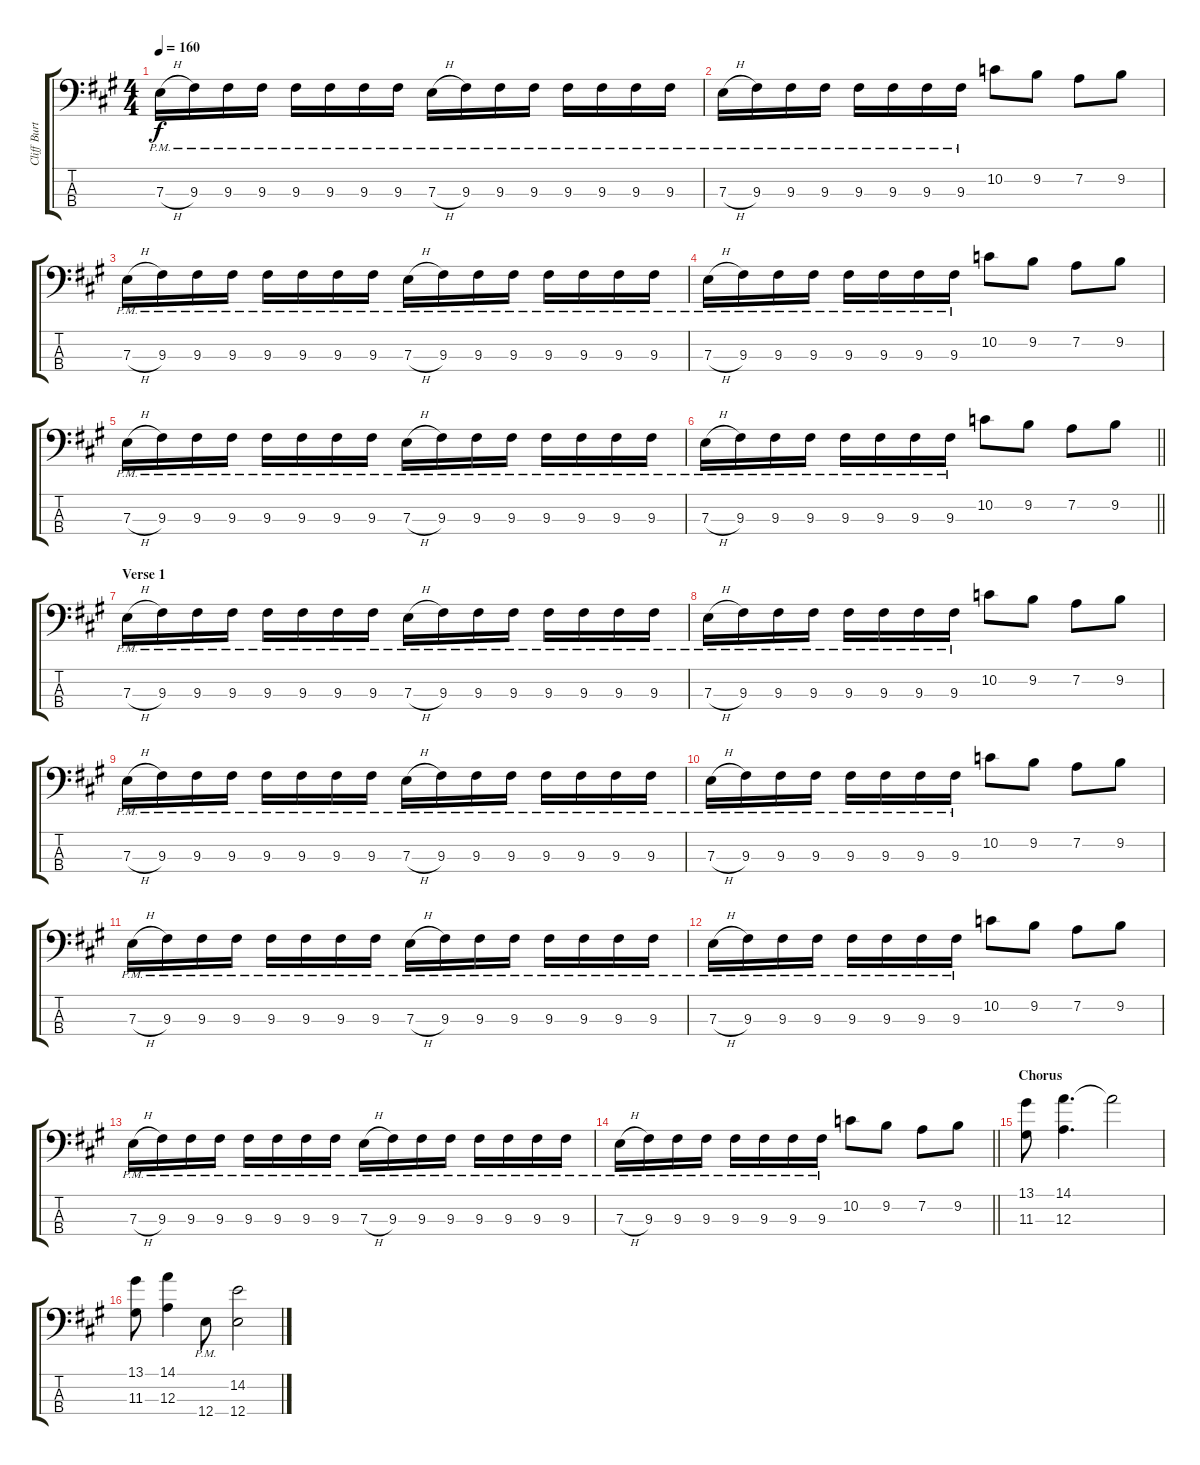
\track ("Cliff Burton" "Cliff Burt") {instrument electricbassfinger}
\staff {score tabs}
\tuning (G2 D2 A1 E1) {hide}
\ts (4 4)
\tempo 160
\clef f4
\ks a
7.3{h pm}.16{dy f} 9.3{pm}.16 9.3{pm}.16 9.3{pm}.16 9.3{pm}.16 9.3{pm}.16 9.3{pm}.16 9.3{pm}.16 7.3{h pm}.16 9.3{pm}.16 9.3{pm}.16 9.3{pm}.16 9.3{pm}.16 9.3{pm}.16 9.3{pm}.16 9.3{pm}.16 |
7.3{h pm}.16 9.3{pm}.16 9.3{pm}.16 9.3{pm}.16 9.3{pm}.16 9.3{pm}.16 9.3{pm}.16 9.3{pm}.16 10.2.8 9.2.8 7.2.8 9.2.8 |
7.3{h pm}.16 9.3{pm}.16 9.3{pm}.16 9.3{pm}.16 9.3{pm}.16 9.3{pm}.16 9.3{pm}.16 9.3{pm}.16 7.3{h pm}.16 9.3{pm}.16 9.3{pm}.16 9.3{pm}.16 9.3{pm}.16 9.3{pm}.16 9.3{pm}.16 9.3{pm}.16 |
7.3{h pm}.16 9.3{pm}.16 9.3{pm}.16 9.3{pm}.16 9.3{pm}.16 9.3{pm}.16 9.3{pm}.16 9.3{pm}.16 10.2.8 9.2.8 7.2.8 9.2.8 |
7.3{h pm}.16 9.3{pm}.16 9.3{pm}.16 9.3{pm}.16 9.3{pm}.16 9.3{pm}.16 9.3{pm}.16 9.3{pm}.16 7.3{h pm}.16 9.3{pm}.16 9.3{pm}.16 9.3{pm}.16 9.3{pm}.16 9.3{pm}.16 9.3{pm}.16 9.3{pm}.16 |
\barLineRight lightlight
7.3{h pm}.16 9.3{pm}.16 9.3{pm}.16 9.3{pm}.16 9.3{pm}.16 9.3{pm}.16 9.3{pm}.16 9.3{pm}.16 10.2.8 9.2.8 7.2.8 9.2.8 |
\section ("" "Verse 1")
7.3{h pm}.16 9.3{pm}.16 9.3{pm}.16 9.3{pm}.16 9.3{pm}.16 9.3{pm}.16 9.3{pm}.16 9.3{pm}.16 7.3{h pm}.16 9.3{pm}.16 9.3{pm}.16 9.3{pm}.16 9.3{pm}.16 9.3{pm}.16 9.3{pm}.16 9.3{pm}.16 |
7.3{h pm}.16 9.3{pm}.16 9.3{pm}.16 9.3{pm}.16 9.3{pm}.16 9.3{pm}.16 9.3{pm}.16 9.3{pm}.16 10.2.8 9.2.8 7.2.8 9.2.8 |
7.3{h pm}.16 9.3{pm}.16 9.3{pm}.16 9.3{pm}.16 9.3{pm}.16 9.3{pm}.16 9.3{pm}.16 9.3{pm}.16 7.3{h pm}.16 9.3{pm}.16 9.3{pm}.16 9.3{pm}.16 9.3{pm}.16 9.3{pm}.16 9.3{pm}.16 9.3{pm}.16 |
7.3{h pm}.16 9.3{pm}.16 9.3{pm}.16 9.3{pm}.16 9.3{pm}.16 9.3{pm}.16 9.3{pm}.16 9.3{pm}.16 10.2.8 9.2.8 7.2.8 9.2.8 |
7.3{h pm}.16 9.3{pm}.16 9.3{pm}.16 9.3{pm}.16 9.3{pm}.16 9.3{pm}.16 9.3{pm}.16 9.3{pm}.16 7.3{h pm}.16 9.3{pm}.16 9.3{pm}.16 9.3{pm}.16 9.3{pm}.16 9.3{pm}.16 9.3{pm}.16 9.3{pm}.16 |
7.3{h pm}.16 9.3{pm}.16 9.3{pm}.16 9.3{pm}.16 9.3{pm}.16 9.3{pm}.16 9.3{pm}.16 9.3{pm}.16 10.2.8 9.2.8 7.2.8 9.2.8 |
7.3{h pm}.16 9.3{pm}.16 9.3{pm}.16 9.3{pm}.16 9.3{pm}.16 9.3{pm}.16 9.3{pm}.16 9.3{pm}.16 7.3{h pm}.16 9.3{pm}.16 9.3{pm}.16 9.3{pm}.16 9.3{pm}.16 9.3{pm}.16 9.3{pm}.16 9.3{pm}.16 |
\barLineRight lightlight
7.3{h pm}.16 9.3{pm}.16 9.3{pm}.16 9.3{pm}.16 9.3{pm}.16 9.3{pm}.16 9.3{pm}.16 9.3{pm}.16 10.2.8 9.2.8 7.2.8 9.2.8 |
\section ("" "Chorus")
(13.1 11.3).8 (14.1 12.3).4{d} 14.1{t}.2 |
(13.1 11.3).8 (14.1 12.3).4 12.4{pm}.8 (14.2 12.4).2
